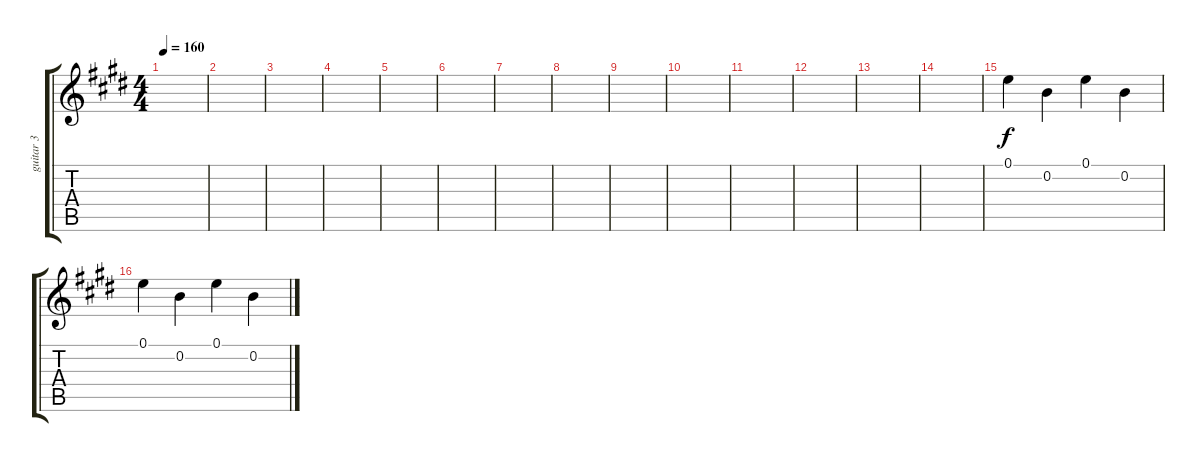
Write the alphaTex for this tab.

\track ("guitar 3" "guitar 3") {instrument electricguitarclean}
\staff {score tabs}
\tuning (E4 B3 G3 D3 A2 E2) {hide}
\ts (4 4)
\tempo 160
\clef g2
\ks e
|
|
|
|
|
|
|
|
|
|
|
|
|
|
0.1.4 0.2.4 0.1.4 0.2.4 |
0.1.4 0.2.4 0.1.4 0.2.4
